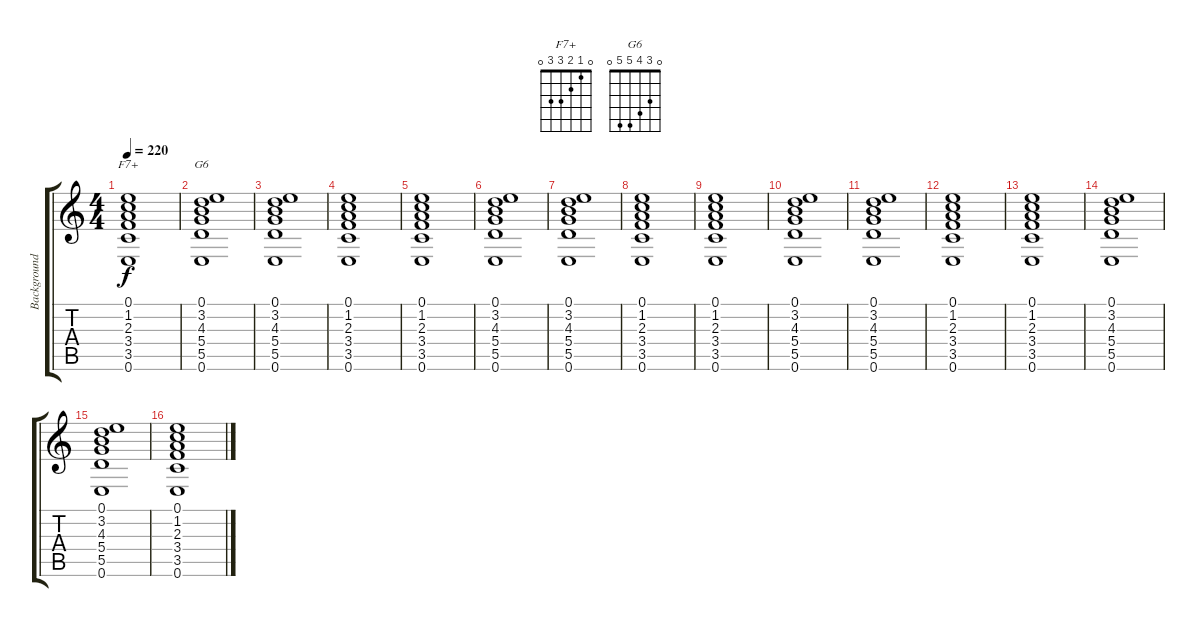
\track ("Background guitar" "Background") {instrument electricguitarclean}
\staff {score tabs}
\tuning (E4 B3 G3 D3 A2 E2) {hide}
\chord ("F7+" 0 1 2 3 3 0)
\chord ("G6" 0 3 4 5 5 0)
\ts (4 4)
\tempo 220
\clef g2
\ks c
(0.1 1.2 2.3 3.4 3.5 0.6).1{ch "F7+" dy f instrument electricguitarclean} |
(0.1 3.2 4.3 5.4 5.5 0.6).1{ch "G6"} |
(0.1 3.2 4.3 5.4 5.5 0.6).1 |
(0.1 1.2 2.3 3.4 3.5 0.6).1 |
(0.1 1.2 2.3 3.4 3.5 0.6).1 |
(0.1 3.2 4.3 5.4 5.5 0.6).1 |
(0.1 3.2 4.3 5.4 5.5 0.6).1 |
(0.1 1.2 2.3 3.4 3.5 0.6).1 |
(0.1 1.2 2.3 3.4 3.5 0.6).1 |
(0.1 3.2 4.3 5.4 5.5 0.6).1 |
(0.1 3.2 4.3 5.4 5.5 0.6).1 |
(0.1 1.2 2.3 3.4 3.5 0.6).1 |
(0.1 1.2 2.3 3.4 3.5 0.6).1 |
(0.1 3.2 4.3 5.4 5.5 0.6).1 |
(0.1 3.2 4.3 5.4 5.5 0.6).1 |
(0.1 1.2 2.3 3.4 3.5 0.6).1
